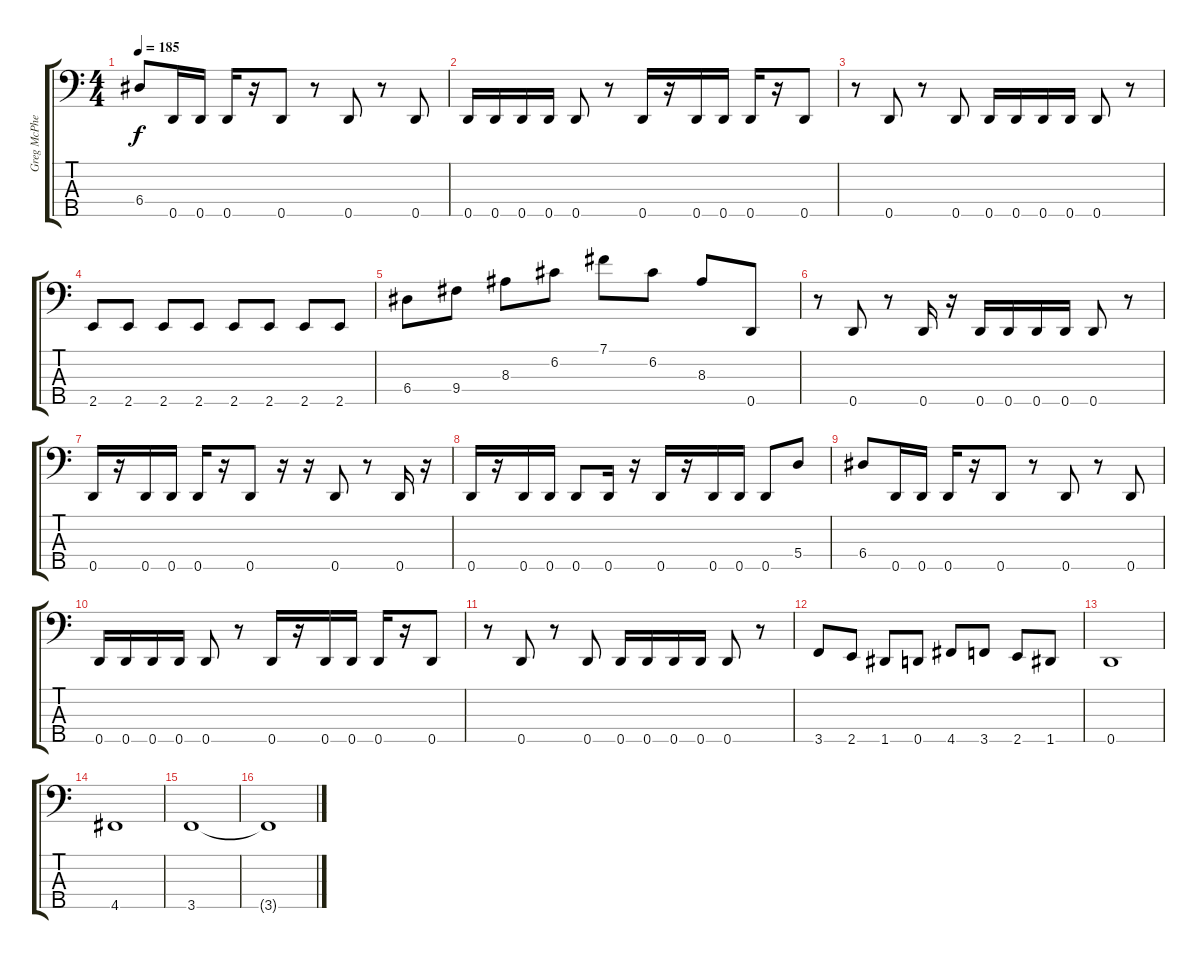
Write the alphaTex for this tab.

\track ("Greg McPherson" "Greg McPhe") {instrument electricbasspick}
\staff {score tabs}
\tuning (B2 G2 D2 A1 D1) {hide}
\ts (4 4)
\tempo 185
\clef f4
\ks c
6.4.8{dy f} 0.5.16 0.5.16 0.5.16 r.16 0.5.8 r.8 0.5.8 r.8 0.5.8 |
0.5.16 0.5.16 0.5.16 0.5.16 0.5.8 r.8 0.5.16 r.16 0.5.16 0.5.16 0.5.16 r.16 0.5.8 |
r.8 0.5.8 r.8 0.5.8 0.5.16 0.5.16 0.5.16 0.5.16 0.5.8 r.8 |
2.5.8 2.5.8 2.5.8 2.5.8 2.5.8 2.5.8 2.5.8 2.5.8 |
6.4.8 9.4.8 8.3.8 6.2.8 7.1.8 6.2.8 8.3.8 0.5.8 |
r.8 0.5.8 r.8 0.5.16 r.16 0.5.16 0.5.16 0.5.16 0.5.16 0.5.8 r.8 |
0.5.16 r.16 0.5.16 0.5.16 0.5.16 r.16 0.5.8 r.16 r.16 0.5.8 r.8 0.5.16 r.16 |
0.5.16 r.16 0.5.16 0.5.16 0.5.8 0.5.16 r.16 0.5.16 r.16 0.5.16 0.5.16 0.5.8 5.4.8 |
6.4.8 0.5.16 0.5.16 0.5.16 r.16 0.5.8 r.8 0.5.8 r.8 0.5.8 |
0.5.16 0.5.16 0.5.16 0.5.16 0.5.8 r.8 0.5.16 r.16 0.5.16 0.5.16 0.5.16 r.16 0.5.8 |
r.8 0.5.8 r.8 0.5.8 0.5.16 0.5.16 0.5.16 0.5.16 0.5.8 r.8 |
3.5.8 2.5.8 1.5.8 0.5.8 4.5.8 3.5.8 2.5.8 1.5.8 |
0.5.1 |
4.5.1 |
3.5.1 |
3.5{t}.1
